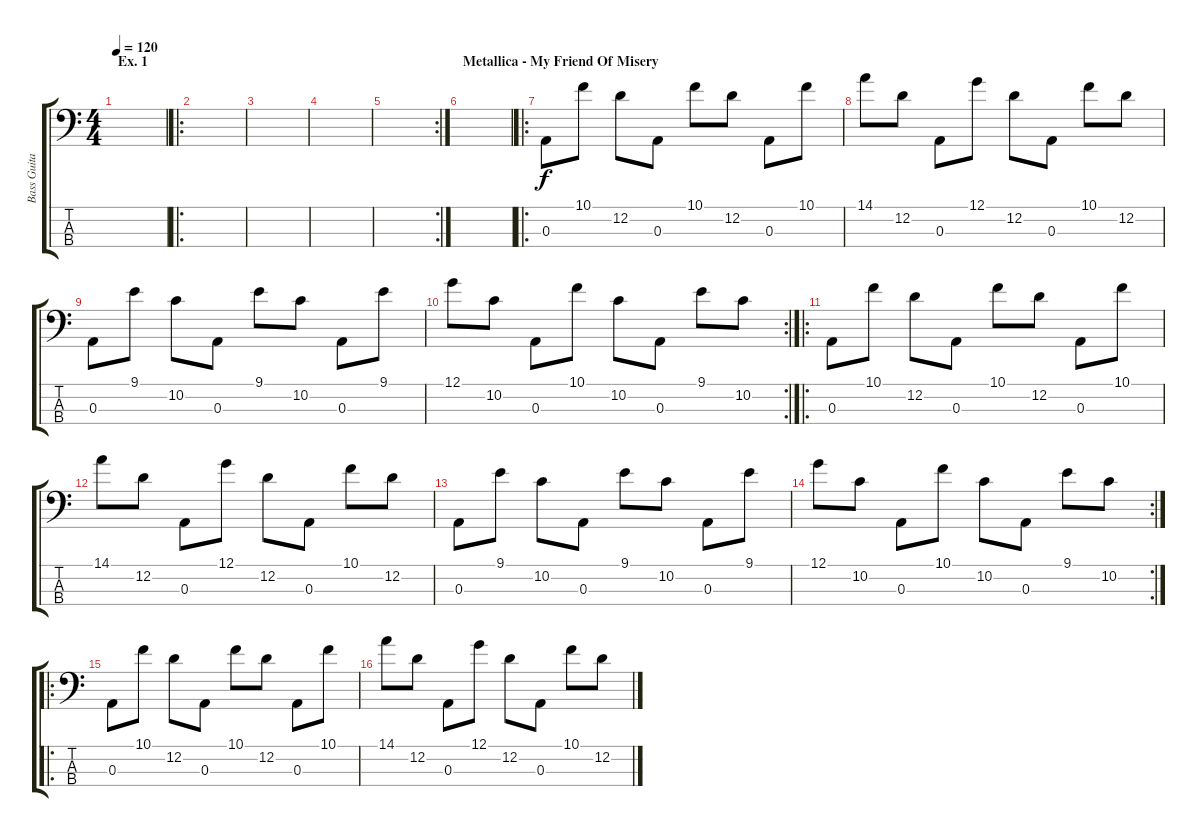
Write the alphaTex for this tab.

\track ("Bass Guitar" "Bass Guita") {instrument electricbassfinger}
\staff {score tabs}
\tuning (G2 D2 A1 E1) {hide}
\ts (4 4)
\section ("" "Ex. 1")
\tempo 120
\clef f4
\ks c
|
\ro
|
|
|
\rc 2
|
\section ("" "Metallica - My Friend Of Misery")
|
\ro
0.3.8 10.1.8 12.2.8 0.3.8 10.1.8 12.2.8 0.3.8 10.1.8 |
14.1.8 12.2.8 0.3.8 12.1.8 12.2.8 0.3.8 10.1.8 12.2.8 |
0.3.8 9.1.8 10.2.8 0.3.8 9.1.8 10.2.8 0.3.8 9.1.8 |
\rc 2
12.1.8 10.2.8 0.3.8 10.1.8 10.2.8 0.3.8 9.1.8 10.2.8 |
\ro
0.3.8 10.1.8 12.2.8 0.3.8 10.1.8 12.2.8 0.3.8 10.1.8 |
14.1.8 12.2.8 0.3.8 12.1.8 12.2.8 0.3.8 10.1.8 12.2.8 |
0.3.8 9.1.8 10.2.8 0.3.8 9.1.8 10.2.8 0.3.8 9.1.8 |
\rc 2
12.1.8 10.2.8 0.3.8 10.1.8 10.2.8 0.3.8 9.1.8 10.2.8 |
\ro
0.3.8 10.1.8 12.2.8 0.3.8 10.1.8 12.2.8 0.3.8 10.1.8 |
14.1.8 12.2.8 0.3.8 12.1.8 12.2.8 0.3.8 10.1.8 12.2.8
